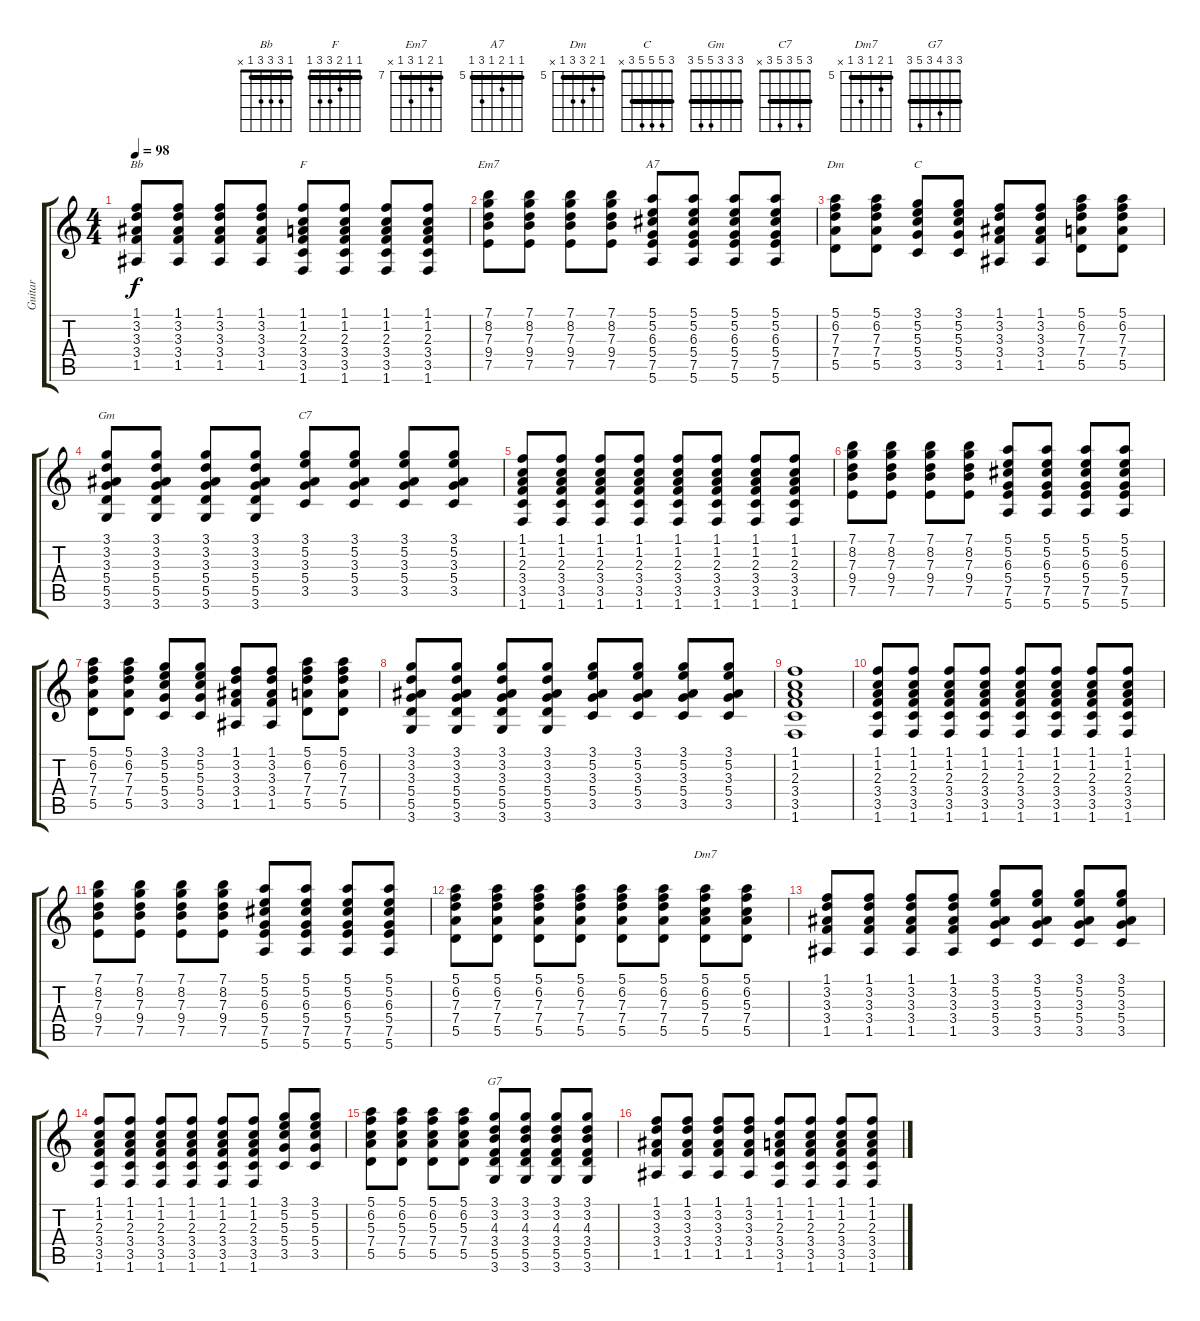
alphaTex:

\track ("Guitar" "Guitar") {instrument acousticguitarnylon}
\staff {score tabs}
\tuning (E4 B3 G3 D3 A2 E2) {hide}
\chord ("Bb" 1 3 3 3 1 x) {barre 1}
\chord ("F" 1 1 2 3 3 1) {barre 1}
\chord ("Em7" 7 8 7 9 7 x) {firstfret 7 barre 7}
\chord ("A7" 5 5 6 5 7 5) {firstfret 5 barre 5}
\chord ("Dm" 5 6 7 7 5 x) {firstfret 5 barre 5}
\chord ("C" 3 5 5 5 3 x) {barre 3}
\chord ("Gm" 3 3 3 5 5 3) {barre 3}
\chord ("C7" 3 5 3 5 3 x) {barre 3}
\chord ("Dm7" 5 6 5 7 5 x) {firstfret 5 barre 5}
\chord ("G7" 3 3 4 3 5 3) {barre 3}
\ts (4 4)
\tempo 98
\clef g2
\ks c
(1.1 3.2 3.3 3.4 1.5).8{ch "Bb" dy f} (1.1 3.2 3.3 3.4 1.5).8 (1.1 3.2 3.3 3.4 1.5).8 (1.1 3.2 3.3 3.4 1.5).8 (1.1 1.2 2.3 3.4 3.5 1.6).8{ch "F"} (1.1 1.2 2.3 3.4 3.5 1.6).8 (1.1 1.2 2.3 3.4 3.5 1.6).8 (1.1 1.2 2.3 3.4 3.5 1.6).8 |
(7.1 8.2 7.3 9.4 7.5).8{ch "Em7"} (7.1 8.2 7.3 9.4 7.5).8 (7.1 8.2 7.3 9.4 7.5).8 (7.1 8.2 7.3 9.4 7.5).8 (5.1 5.2 6.3 5.4 7.5 5.6).8{ch "A7"} (5.1 5.2 6.3 5.4 7.5 5.6).8 (5.1 5.2 6.3 5.4 7.5 5.6).8 (5.1 5.2 6.3 5.4 7.5 5.6).8 |
(5.1 6.2 7.3 7.4 5.5).8{ch "Dm"} (5.1 6.2 7.3 7.4 5.5).8 (3.1 5.2 5.3 5.4 3.5).8{ch "C"} (3.1 5.2 5.3 5.4 3.5).8 (1.1 3.2 3.3 3.4 1.5).8 (1.1 3.2 3.3 3.4 1.5).8 (5.1 6.2 7.3 7.4 5.5).8 (5.1 6.2 7.3 7.4 5.5).8 |
(3.1 3.2 3.3 5.4 5.5 3.6).8{ch "Gm"} (3.1 3.2 3.3 5.4 5.5 3.6).8 (3.1 3.2 3.3 5.4 5.5 3.6).8 (3.1 3.2 3.3 5.4 5.5 3.6).8 (3.1 5.2 3.3 5.4 3.5).8{ch "C7"} (3.1 5.2 3.3 5.4 3.5).8 (3.1 5.2 3.3 5.4 3.5).8 (3.1 5.2 3.3 5.4 3.5).8 |
(1.1 1.2 2.3 3.4 3.5 1.6).8 (1.1 1.2 2.3 3.4 3.5 1.6).8 (1.1 1.2 2.3 3.4 3.5 1.6).8 (1.1 1.2 2.3 3.4 3.5 1.6).8 (1.1 1.2 2.3 3.4 3.5 1.6).8 (1.1 1.2 2.3 3.4 3.5 1.6).8 (1.1 1.2 2.3 3.4 3.5 1.6).8 (1.1 1.2 2.3 3.4 3.5 1.6).8 |
(7.1 8.2 7.3 9.4 7.5).8 (7.1 8.2 7.3 9.4 7.5).8 (7.1 8.2 7.3 9.4 7.5).8 (7.1 8.2 7.3 9.4 7.5).8 (5.1 5.2 6.3 5.4 7.5 5.6).8 (5.1 5.2 6.3 5.4 7.5 5.6).8 (5.1 5.2 6.3 5.4 7.5 5.6).8 (5.1 5.2 6.3 5.4 7.5 5.6).8 |
(5.1 6.2 7.3 7.4 5.5).8 (5.1 6.2 7.3 7.4 5.5).8 (3.1 5.2 5.3 5.4 3.5).8 (3.1 5.2 5.3 5.4 3.5).8 (1.1 3.2 3.3 3.4 1.5).8 (1.1 3.2 3.3 3.4 1.5).8 (5.1 6.2 7.3 7.4 5.5).8 (5.1 6.2 7.3 7.4 5.5).8 |
(3.1 3.2 3.3 5.4 5.5 3.6).8 (3.1 3.2 3.3 5.4 5.5 3.6).8 (3.1 3.2 3.3 5.4 5.5 3.6).8 (3.1 3.2 3.3 5.4 5.5 3.6).8 (3.1 5.2 3.3 5.4 3.5).8 (3.1 5.2 3.3 5.4 3.5).8 (3.1 5.2 3.3 5.4 3.5).8 (3.1 5.2 3.3 5.4 3.5).8 |
(1.1 1.2 2.3 3.4 3.5 1.6).1 |
(1.1 1.2 2.3 3.4 3.5 1.6).8 (1.1 1.2 2.3 3.4 3.5 1.6).8 (1.1 1.2 2.3 3.4 3.5 1.6).8 (1.1 1.2 2.3 3.4 3.5 1.6).8 (1.1 1.2 2.3 3.4 3.5 1.6).8 (1.1 1.2 2.3 3.4 3.5 1.6).8 (1.1 1.2 2.3 3.4 3.5 1.6).8 (1.1 1.2 2.3 3.4 3.5 1.6).8 |
(7.1 8.2 7.3 9.4 7.5).8 (7.1 8.2 7.3 9.4 7.5).8 (7.1 8.2 7.3 9.4 7.5).8 (7.1 8.2 7.3 9.4 7.5).8 (5.1 5.2 6.3 5.4 7.5 5.6).8 (5.1 5.2 6.3 5.4 7.5 5.6).8 (5.1 5.2 6.3 5.4 7.5 5.6).8 (5.1 5.2 6.3 5.4 7.5 5.6).8 |
(5.1 6.2 7.3 7.4 5.5).8 (5.1 6.2 7.3 7.4 5.5).8 (5.1 6.2 7.3 7.4 5.5).8 (5.1 6.2 7.3 7.4 5.5).8 (5.1 6.2 7.3 7.4 5.5).8 (5.1 6.2 7.3 7.4 5.5).8 (5.1 6.2 5.3 7.4 5.5).8{ch "Dm7"} (5.1 6.2 5.3 7.4 5.5).8 |
(1.1 3.2 3.3 3.4 1.5).8 (1.1 3.2 3.3 3.4 1.5).8 (1.1 3.2 3.3 3.4 1.5).8 (1.1 3.2 3.3 3.4 1.5).8 (3.1 5.2 3.3 5.4 3.5).8 (3.1 5.2 3.3 5.4 3.5).8 (3.1 5.2 3.3 5.4 3.5).8 (3.1 5.2 3.3 5.4 3.5).8 |
(1.1 1.2 2.3 3.4 3.5 1.6).8 (1.1 1.2 2.3 3.4 3.5 1.6).8 (1.1 1.2 2.3 3.4 3.5 1.6).8 (1.1 1.2 2.3 3.4 3.5 1.6).8 (1.1 1.2 2.3 3.4 3.5 1.6).8 (1.1 1.2 2.3 3.4 3.5 1.6).8 (3.1 5.2 5.3 5.4 3.5).8 (3.1 5.2 5.3 5.4 3.5).8 |
(5.1 6.2 5.3 7.4 5.5).8 (5.1 6.2 5.3 7.4 5.5).8 (5.1 6.2 5.3 7.4 5.5).8 (5.1 6.2 5.3 7.4 5.5).8 (3.1 3.2 4.3 3.4 5.5 3.6).8{ch "G7"} (3.1 3.2 4.3 3.4 5.5 3.6).8 (3.1 3.2 4.3 3.4 5.5 3.6).8 (3.1 3.2 4.3 3.4 5.5 3.6).8 |
(1.1 3.2 3.3 3.4 1.5).8 (1.1 3.2 3.3 3.4 1.5).8 (1.1 3.2 3.3 3.4 1.5).8 (1.1 3.2 3.3 3.4 1.5).8 (1.1 1.2 2.3 3.4 3.5 1.6).8 (1.1 1.2 2.3 3.4 3.5 1.6).8 (1.1 1.2 2.3 3.4 3.5 1.6).8 (1.1 1.2 2.3 3.4 3.5 1.6).8
